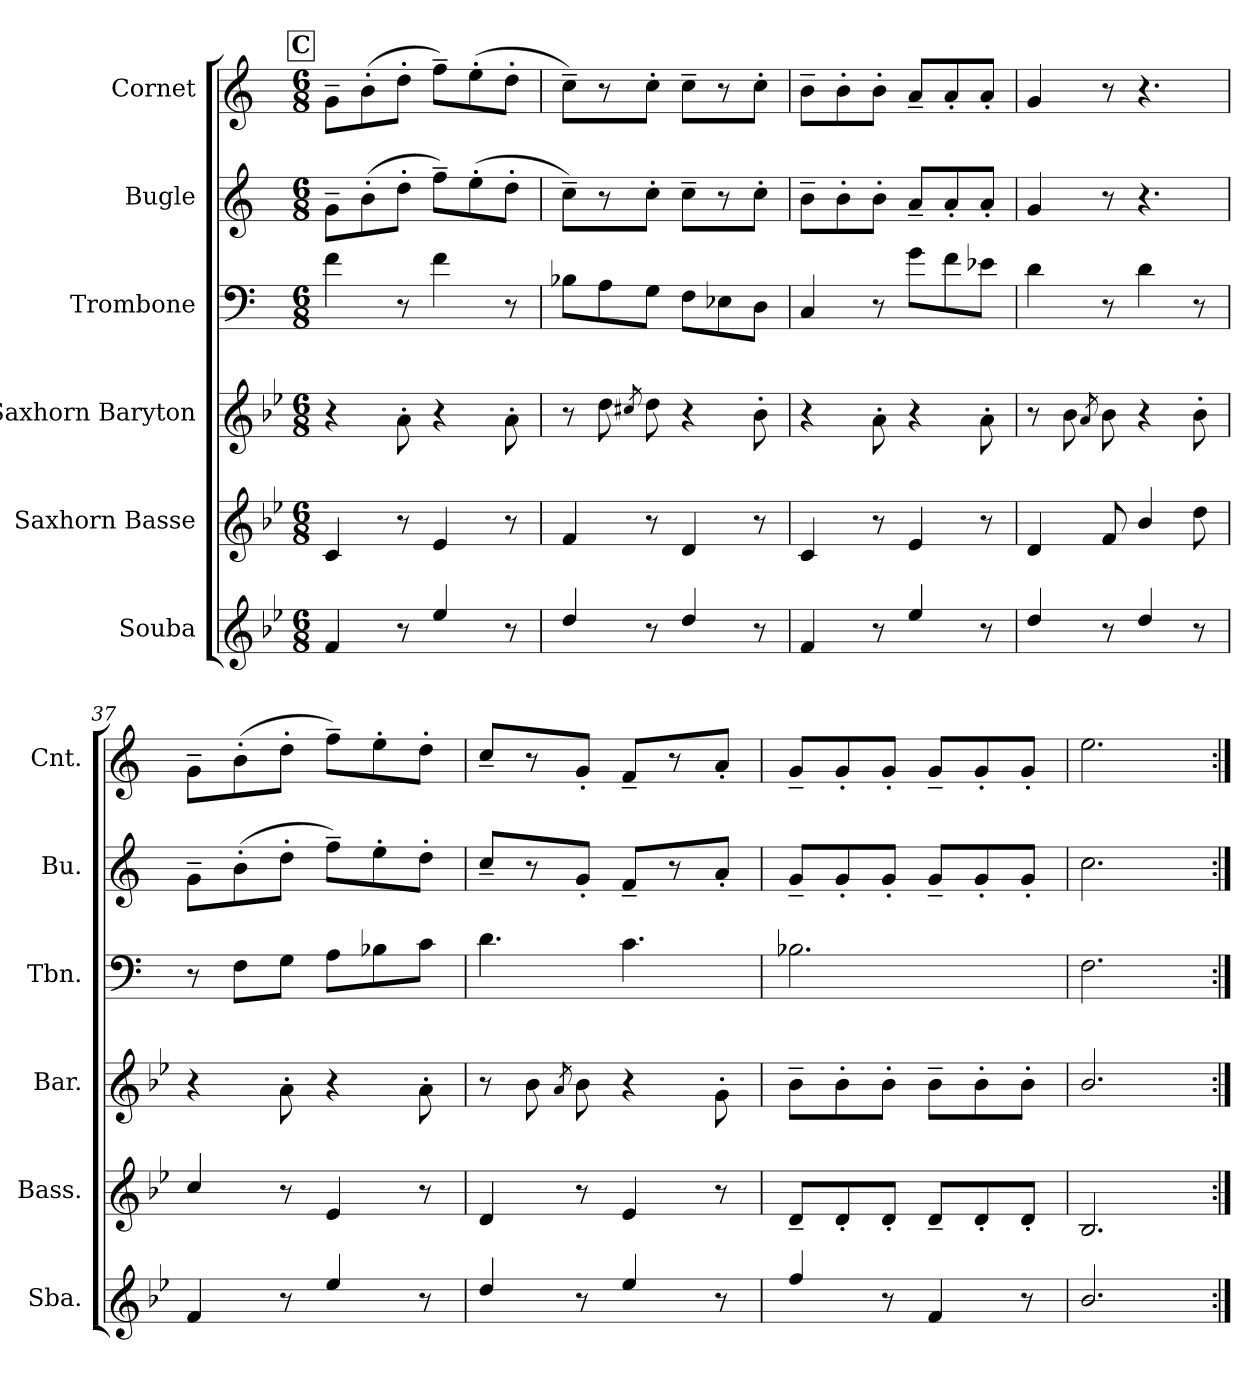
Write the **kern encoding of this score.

**kern	**kern	**kern	**kern	**kern	**kern
*part6	*part5	*part4	*part3	*part2	*part1
*staff6	*staff5	*staff4	*staff3	*staff2	*staff1
*I"Souba	*I"Saxhorn Basse	*I"Saxhorn Baryton	*I"Trombone	*I"Bugle	*I"Cornet
*I'Sba.	*I'Bass.	*I'Bar.	*I'Tbn.	*I'Bu.	*I'Cnt.
*clefG2	*clefG2	*clefG2	*clefF4	*clefG2	*clefG2
*ITrd15c26	*ITrd8c14	*ITrd8c14	*	*ITrd1c2	*ITrd1c2
*k[b-e-]	*k[b-e-]	*k[b-e-]	*k[]	*k[b-e-]	*k[b-e-]
*M6/8	*M6/8	*M6/8	*M6/8	*M6/8	*M6/8
!!LO:REH:place=s1:a:B:fs=14:t=C
=33	=33	=33	=33	=33	=33
4FF/	4C/	4r	4f\	8f~\L	8f~\L
.	.	.	.	(>8a'\	(>8a'\
8r	8r	8A'\	8r	8cc'\J	8cc'\J
4E-/	4E-/	4r	4f\	8ee-~\L)	8ee-~\L)
.	.	.	.	(>8dd'\	(>8dd'\
8r	8r	8A'\	8r	8cc'\J	8cc'\J
=34	=34	=34	=34	=34	=34
4D/	4F/	8r	8B-X\L	8b-~\L)	8b-~\L)
.	.	8d\	8A\	8r	8r
.	.	8qc#X/	.	.	.
8r	8r	8d\	8G\J	8b-'\J	8b-'\J
4D/	4D/	4r	8F\L	8b-~\L	8b-~\L
.	.	.	8E-X\	8r	8r
8r	8r	8B-'\	8D\J	8b-'\J	8b-'\J
!!LO:LB:g=z
=35	=35	=35	=35	=35	=35
4FF/	4C/	4r	4C/	8a~\L	8a~\L
.	.	.	.	8a'\	8a'\
8r	8r	8A'\	8r	8a'\J	8a'\J
4E-/	4E-/	4r	8g\L	8g~/L	8g~/L
.	.	.	8f\	8g'/	8g'/
8r	8r	8A'\	8e-X\J	8g'/J	8g'/J
=36	=36	=36	=36	=36	=36
4D/	4D/	8r	4d\	4f/	4f/
.	.	8B-\	.	.	.
.	.	8qA/	.	.	.
8r	8F/	8B-\	8r	8r	8r
4D/	4B-/	4r	4d\	4.r	4.r
8r	8d\	8B-'\	8r	.	.
=37	=37	=37	=37	=37	=37
4FF/	4c/	4r	8r	8f~\L	8f~\L
.	.	.	8F\L	(>8a'\	(>8a'\
8r	8r	8A'\	8G\J	8cc'\J	8cc'\J
4E-/	4E-/	4r	8A\L	8ee-~\L)	8ee-~\L)
.	.	.	8B-X\	8dd'\	8dd'\
8r	8r	8A'\	8c\J	8cc'\J	8cc'\J
=38	=38	=38	=38	=38	=38
4D/	4D/	8r	4.d\	8b-~/L	8b-~/L
.	.	8B-\	.	8r	8r
.	.	8qA/	.	.	.
8r	8r	8B-\	.	8f'/J	8f'/J
4E-/	4E-/	4r	4.c\	8e-~/L	8e-~/L
.	.	.	.	8r	8r
8r	8r	8G'\	.	8g'/J	8g'/J
=39	=39	=39	=39	=39	=39
4F/	8D~/L	8B-~\L	2.B-X\	8f~/L	8f~/L
.	8D'/	8B-'\	.	8f'/	8f'/
8r	8D'/J	8B-'\J	.	8f'/J	8f'/J
4FF/	8D~/L	8B-~\L	.	8f~/L	8f~/L
.	8D'/	8B-'\	.	8f'/	8f'/
8r	8D'/J	8B-'\J	.	8f'/J	8f'/J
!!LO:PB:g=z
=40	=40	=40	=40	=40	=40
2.BB-/	2.BB-/	2.B-/	2.F\	2.b-\	2.dd\
=:|!	=:|!	=:|!	=:|!	=:|!	=:|!
*-	*-	*-	*-	*-	*-
